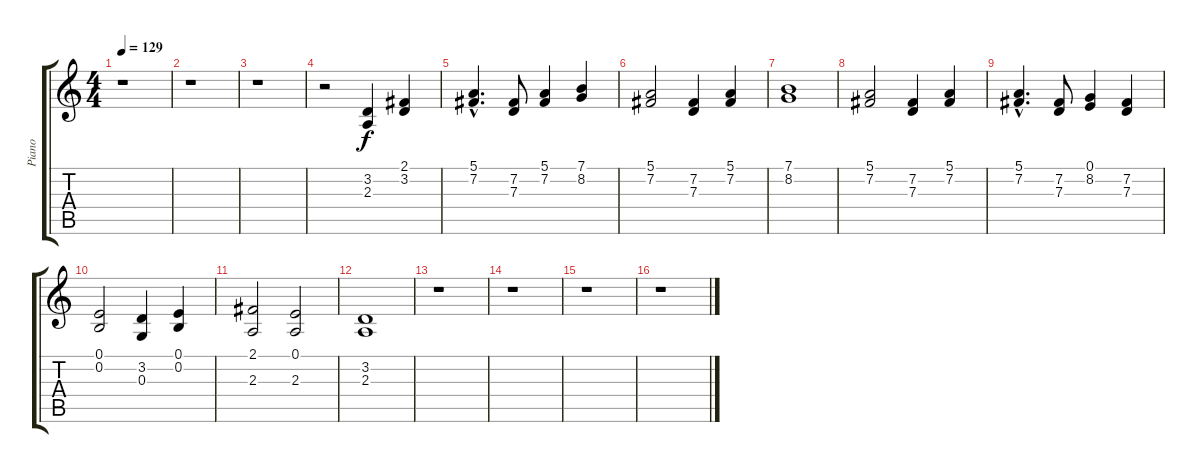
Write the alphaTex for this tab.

\track ("Piano" "Piano") {instrument acousticgrandpiano}
\staff {score tabs}
\tuning (E4 B3 G3 D3 A2 E2) {hide}
\ts (4 4)
\tempo 129
\clef g2
\ks c
r.1{dy f instrument acousticgrandpiano} |
r.1 |
r.1 |
r.2 (3.2 2.3).4 (2.1 3.2).4 |
(5.1{hac} 7.2{hac}).4{d} (7.2 7.3).8 (5.1 7.2).4 (7.1 8.2).4 |
(5.1 7.2).2 (7.2 7.3).4 (5.1 7.2).4 |
(7.1 8.2).1 |
(5.1 7.2).2 (7.2 7.3).4 (5.1 7.2).4 |
(5.1{hac} 7.2{hac}).4{d} (7.2 7.3).8 (0.1 8.2).4 (7.2 7.3).4 |
(0.1 0.2).2 (3.2 0.3).4 (0.1 0.2).4 |
(2.1 2.3).2 (0.1 2.3).2 |
(3.2 2.3).1 |
r.1 |
r.1 |
r.1 |
r.1
